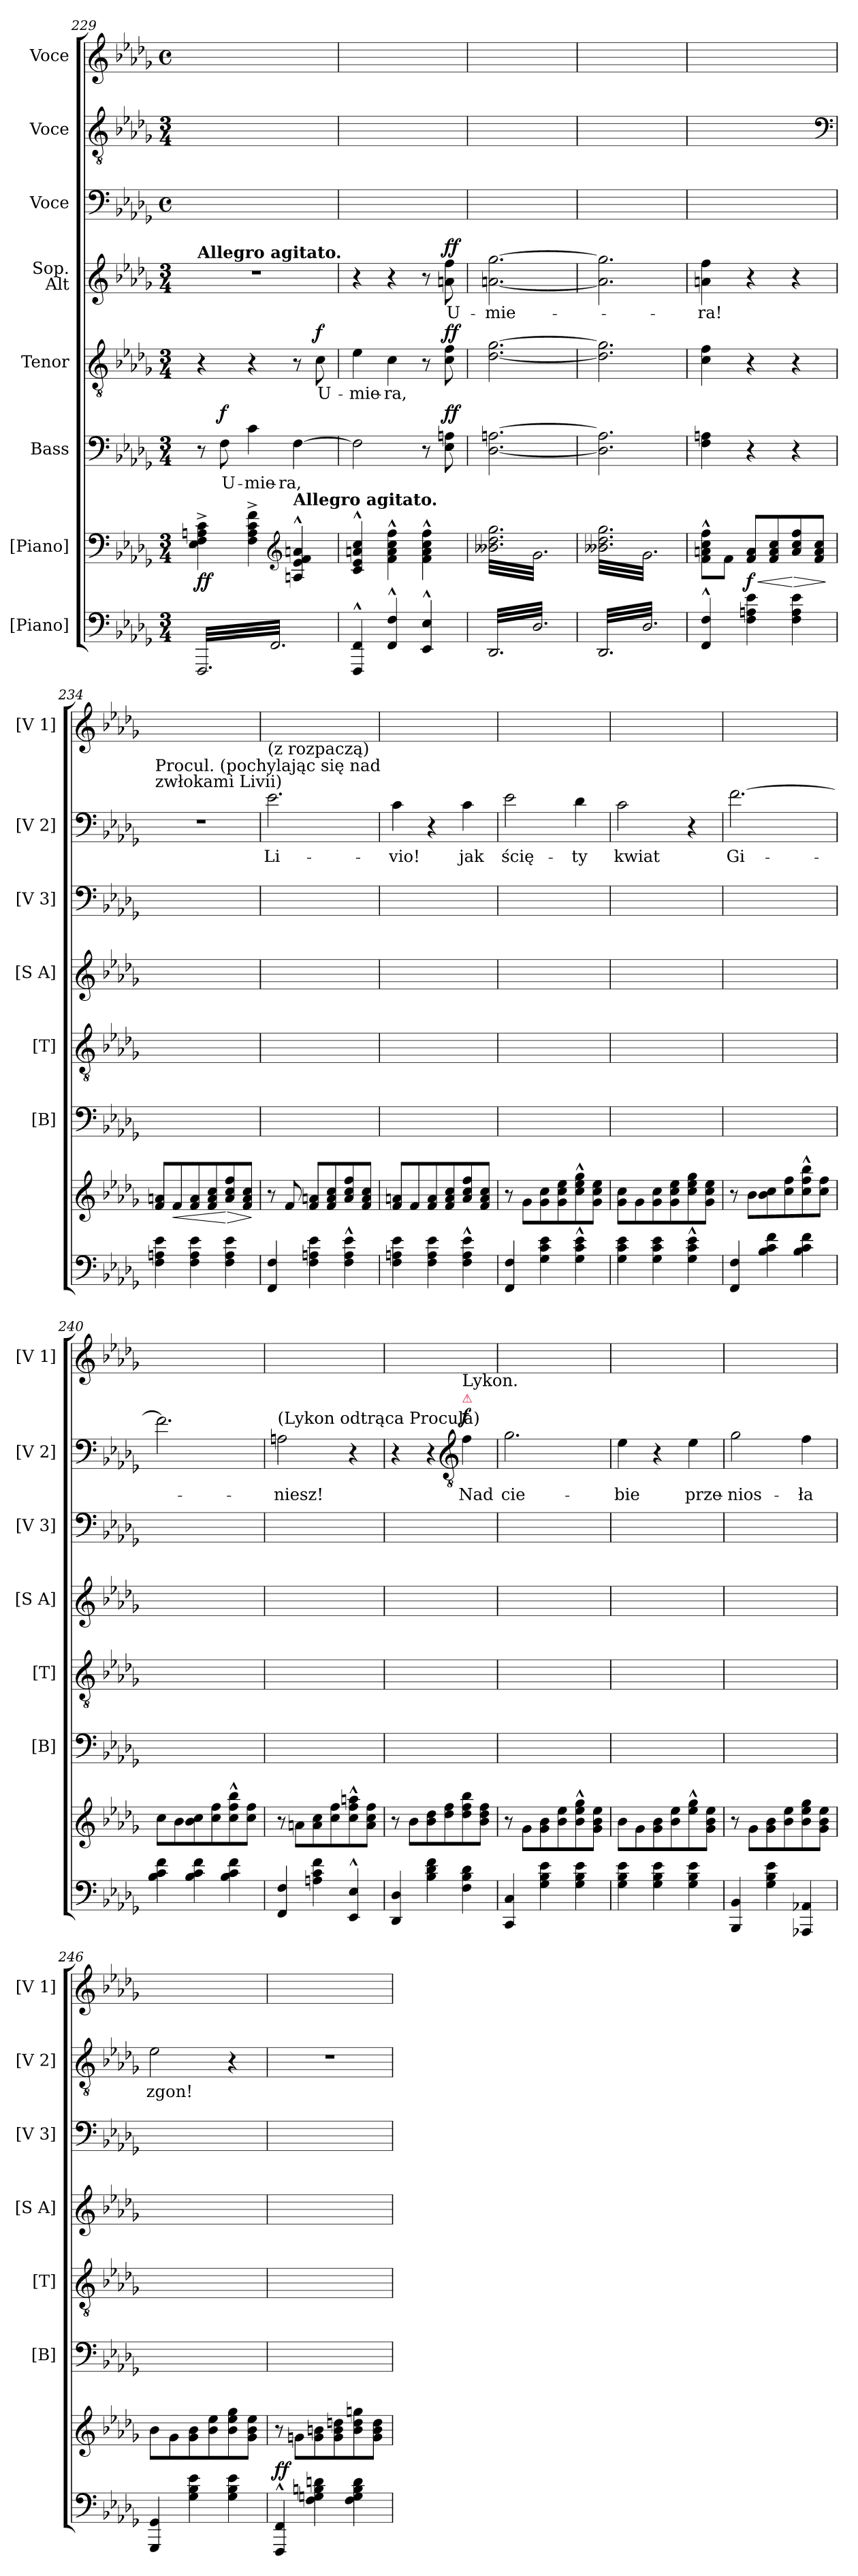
**kern	**kern	**dynam	**kern	**text	**dynam	**kern	**text	**dynam	**kern	**text	**dynam	**kern	**kern	**text	**dynam	**kern
*part8	*part7	*part7	*part6	*part6	*part6	*part5	*part5	*part5	*part4	*part4	*part4	*part3	*part2	*part2	*part2	*part1
*staff8	*staff7	*staff7	*staff6	*staff6	*staff6	*staff5	*staff5	*staff5	*staff4	*staff4	*staff4	*staff3	*staff2	*staff2	*staff2	*staff1
*I"[Piano]	*I"[Piano]	*	*I"Bass	*	*	*I"Tenor	*	*	*I"Sop.\nAlt	*	*	*I"Voce	*I"Voce	*	*	*I"Voce
*	*	*	*I'[B]	*	*	*I'[T]	*	*	*I'[S A]	*	*	*I'[V 3]	*I'[V 2]	*	*	*I'[V 1]
*clefF4	*clefF4	*	*clefF4	*	*	*clefGv2	*	*	*clefG2	*	*	*clefF4	*clefGv2	*	*	*clefG2
*k[b-e-a-d-g-]	*k[b-e-a-d-g-]	*	*k[b-e-a-d-g-]	*	*	*k[b-e-a-d-g-]	*	*	*k[b-e-a-d-g-]	*	*	*k[b-e-a-d-g-]	*k[b-e-a-d-g-]	*	*	*k[b-e-a-d-g-]
*M3/4	*M3/4	*	*M3/4	*	*	*M3/4	*	*	*M3/4	*	*	*M4/4	*M3/4	*	*	*M4/4
*	*	*	*	*	*	*	*	*	*	*	*	*met(c)	*	*	*	*met(c)
=229	=229	=229	=229	=229	=229	=229	=229	=229	=229	=229	=229	=229	=229	=229	=229	=229
!	!	!	!	!	!	!	!	!	!LO:TX:a:B:t=Allegro agitato.	!	!	!	!	!	!	!
*tremolo	*	*	*	*	*	*	*	*	*	*	*	*	*	*	*	*
32FFF/LLL	4E-^\ 4F^\ 4An^\ 4c^\	ff	8r	.	.	4r	.	.	2.r	.	.	2.ryy	2.ryy	.	.	2.r
32FF/	.	.	.	.	.	.	.	.	.	.	.	.	.	.	.	.
32FFF/	.	.	.	.	.	.	.	.	.	.	.	.	.	.	.	.
32FF/	.	.	.	.	.	.	.	.	.	.	.	.	.	.	.	.
!	!	!	!	!	!LO:DY:a	!	!	!	!	!	!	!	!	!	!	!
32FFF/	.	.	8F\	U-	f	.	.	.	.	.	.	.	.	.	.	.
32FF/	.	.	.	.	.	.	.	.	.	.	.	.	.	.	.	.
32FFF/	.	.	.	.	.	.	.	.	.	.	.	.	.	.	.	.
32FF/	.	.	.	.	.	.	.	.	.	.	.	.	.	.	.	.
32FFF/	4F^\ 4A^\ 4c^\ 4f^\	.	4c\	-mie-	.	4r	.	.	.	.	.	.	.	.	.	.
32FF/	.	.	.	.	.	.	.	.	.	.	.	.	.	.	.	.
32FFF/	.	.	.	.	.	.	.	.	.	.	.	.	.	.	.	.
32FF/	.	.	.	.	.	.	.	.	.	.	.	.	.	.	.	.
32FFF/	.	.	.	.	.	.	.	.	.	.	.	.	.	.	.	.
32FF/	.	.	.	.	.	.	.	.	.	.	.	.	.	.	.	.
32FFF/	.	.	.	.	.	.	.	.	.	.	.	.	.	.	.	.
32FF/	.	.	.	.	.	.	.	.	.	.	.	.	.	.	.	.
*	*clefG2	*	*	*	*	*	*	*	*	*	*	*	*	*	*	*
!	!LO:TX:a:B:t=Allegro agitato.	!	!	!	!	!	!	!	!	!	!	!	!	!	!	!
32FFF/	4An^^/ 4e-^^/ 4f^^/ 4an^^/	.	[4F\	-ra,	.	8r	.	.	.	.	.	.	.	.	.	.
32FF/	.	.	.	.	.	.	.	.	.	.	.	.	.	.	.	.
32FFF/	.	.	.	.	.	.	.	.	.	.	.	.	.	.	.	.
32FF/	.	.	.	.	.	.	.	.	.	.	.	.	.	.	.	.
!	!	!	!	!	!	!	!	!LO:DY:a	!	!	!	!	!	!	!	!
32FFF/	.	.	.	.	.	8c\	U-	f	.	.	.	.	.	.	.	.
32FF/	.	.	.	.	.	.	.	.	.	.	.	.	.	.	.	.
32FFF/	.	.	.	.	.	.	.	.	.	.	.	.	.	.	.	.
32FF/JJJ	.	.	.	.	.	.	.	.	.	.	.	.	.	.	.	.
*Xtremolo	*	*	*	*	*	*	*	*	*	*	*	*	*	*	*	*
=230	=230	=230	=230	=230	=230	=230	=230	=230	=230	=230	=230	=230	=230	=230	=230	=230
4FFF^^/ 4FF^^/	4c^^/ 4e-^^/ 4an^^/ 4cc^^/	.	2F\]	.	.	4e-\	-mie-	.	4r	.	.	2.ryy	2.ryy	.	.	2.r
.	.	.	.	.	.	.	.	.	.	.	.	.	.	.	.	.
.	.	.	.	.	.	.	.	.	.	.	.	.	.	.	.	.
.	.	.	.	.	.	.	.	.	.	.	.	.	.	.	.	.
.	.	.	.	.	.	.	.	.	.	.	.	.	.	.	.	.
.	.	.	.	.	.	.	.	.	.	.	.	.	.	.	.	.
.	.	.	.	.	.	.	.	.	.	.	.	.	.	.	.	.
.	.	.	.	.	.	.	.	.	.	.	.	.	.	.	.	.
4FF^^/ 4F^^/	4f^^\ 4a^^\ 4cc^^\ 4ff^^\	.	.	.	.	4c\	-ra,	.	4r	.	.	.	.	.	.	.
.	.	.	.	.	.	.	.	.	.	.	.	.	.	.	.	.
.	.	.	.	.	.	.	.	.	.	.	.	.	.	.	.	.
.	.	.	.	.	.	.	.	.	.	.	.	.	.	.	.	.
4EE-^^/ 4E-^^/	4f^^\ 4a^^\ 4cc^^\ 4ff^^\	.	8r	.	.	8r	.	.	8r	.	.	.	.	.	.	.
!	!	!	!	!	!LO:DY:a	!	!	!LO:DY:a	!	!	!LO:DY:a	!	!	!	!	!
.	.	.	8E-\ 8An\	.	ff	8c\ 8f\	.	ff	8an\ 8ff\	U-	ff	.	.	.	.	.
=231	=231	=231	=231	=231	=231	=231	=231	=231	=231	=231	=231	=231	=231	=231	=231	=231
*tremolo	*	*	*	*	*	*	*	*	*	*	*	*	*	*	*	*
*	*tremolo	*	*	*	*	*	*	*	*	*	*	*	*	*	*	*
32DD-/LLL	32b--X\ 32dd-\ 32gg-\LLL	.	[2.D-\ [2.An\	.	.	[2.d-\ [2.g-\	.	.	[2.an\ [2.gg-\	-mie-	.	2.ryy	2.ryy	.	.	2.r
32D-/	32g-\	.	.	.	.	.	.	.	.	.	.	.	.	.	.	.
32DD-/	32b--X\ 32dd-\ 32gg-\	.	.	.	.	.	.	.	.	.	.	.	.	.	.	.
32D-/	32g-\	.	.	.	.	.	.	.	.	.	.	.	.	.	.	.
32DD-/	32b--X\ 32dd-\ 32gg-\	.	.	.	.	.	.	.	.	.	.	.	.	.	.	.
32D-/	32g-\	.	.	.	.	.	.	.	.	.	.	.	.	.	.	.
32DD-/	32b--X\ 32dd-\ 32gg-\	.	.	.	.	.	.	.	.	.	.	.	.	.	.	.
32D-/	32g-\	.	.	.	.	.	.	.	.	.	.	.	.	.	.	.
32DD-/	32b--X\ 32dd-\ 32gg-\	.	.	.	.	.	.	.	.	.	.	.	.	.	.	.
32D-/	32g-\	.	.	.	.	.	.	.	.	.	.	.	.	.	.	.
32DD-/	32b--X\ 32dd-\ 32gg-\	.	.	.	.	.	.	.	.	.	.	.	.	.	.	.
32D-/	32g-\	.	.	.	.	.	.	.	.	.	.	.	.	.	.	.
32DD-/	32b--X\ 32dd-\ 32gg-\	.	.	.	.	.	.	.	.	.	.	.	.	.	.	.
32D-/	32g-\	.	.	.	.	.	.	.	.	.	.	.	.	.	.	.
32DD-/	32b--X\ 32dd-\ 32gg-\	.	.	.	.	.	.	.	.	.	.	.	.	.	.	.
32D-/	32g-\	.	.	.	.	.	.	.	.	.	.	.	.	.	.	.
32DD-/	32b--X\ 32dd-\ 32gg-\	.	.	.	.	.	.	.	.	.	.	.	.	.	.	.
32D-/	32g-\	.	.	.	.	.	.	.	.	.	.	.	.	.	.	.
32DD-/	32b--X\ 32dd-\ 32gg-\	.	.	.	.	.	.	.	.	.	.	.	.	.	.	.
32D-/	32g-\	.	.	.	.	.	.	.	.	.	.	.	.	.	.	.
32DD-/	32b--X\ 32dd-\ 32gg-\	.	.	.	.	.	.	.	.	.	.	.	.	.	.	.
32D-/	32g-\	.	.	.	.	.	.	.	.	.	.	.	.	.	.	.
32DD-/	32b--X\ 32dd-\ 32gg-\	.	.	.	.	.	.	.	.	.	.	.	.	.	.	.
32D-/JJJ	32g-\JJJ	.	.	.	.	.	.	.	.	.	.	.	.	.	.	.
=232	=232	=232	=232	=232	=232	=232	=232	=232	=232	=232	=232	=232	=232	=232	=232	=232
32DD-/LLL	32b--X\ 32dd-\ 32gg-\LLL	.	2.D-]\ 2.A]\	.	.	2.d-]\ 2.g-]\	.	.	2.a]\ 2.gg-]\	.	.	2.ryy	2.ryy	.	.	2.r
32D-/	32g-\	.	.	.	.	.	.	.	.	.	.	.	.	.	.	.
32DD-/	32b--X\ 32dd-\ 32gg-\	.	.	.	.	.	.	.	.	.	.	.	.	.	.	.
32D-/	32g-\	.	.	.	.	.	.	.	.	.	.	.	.	.	.	.
32DD-/	32b--X\ 32dd-\ 32gg-\	.	.	.	.	.	.	.	.	.	.	.	.	.	.	.
32D-/	32g-\	.	.	.	.	.	.	.	.	.	.	.	.	.	.	.
32DD-/	32b--X\ 32dd-\ 32gg-\	.	.	.	.	.	.	.	.	.	.	.	.	.	.	.
32D-/	32g-\	.	.	.	.	.	.	.	.	.	.	.	.	.	.	.
32DD-/	32b--X\ 32dd-\ 32gg-\	.	.	.	.	.	.	.	.	.	.	.	.	.	.	.
32D-/	32g-\	.	.	.	.	.	.	.	.	.	.	.	.	.	.	.
32DD-/	32b--X\ 32dd-\ 32gg-\	.	.	.	.	.	.	.	.	.	.	.	.	.	.	.
32D-/	32g-\	.	.	.	.	.	.	.	.	.	.	.	.	.	.	.
32DD-/	32b--X\ 32dd-\ 32gg-\	.	.	.	.	.	.	.	.	.	.	.	.	.	.	.
32D-/	32g-\	.	.	.	.	.	.	.	.	.	.	.	.	.	.	.
32DD-/	32b--X\ 32dd-\ 32gg-\	.	.	.	.	.	.	.	.	.	.	.	.	.	.	.
32D-/	32g-\	.	.	.	.	.	.	.	.	.	.	.	.	.	.	.
32DD-/	32b--X\ 32dd-\ 32gg-\	.	.	.	.	.	.	.	.	.	.	.	.	.	.	.
32D-/	32g-\	.	.	.	.	.	.	.	.	.	.	.	.	.	.	.
32DD-/	32b--X\ 32dd-\ 32gg-\	.	.	.	.	.	.	.	.	.	.	.	.	.	.	.
32D-/	32g-\	.	.	.	.	.	.	.	.	.	.	.	.	.	.	.
32DD-/	32b--X\ 32dd-\ 32gg-\	.	.	.	.	.	.	.	.	.	.	.	.	.	.	.
32D-/	32g-\	.	.	.	.	.	.	.	.	.	.	.	.	.	.	.
32DD-/	32b--X\ 32dd-\ 32gg-\	.	.	.	.	.	.	.	.	.	.	.	.	.	.	.
32D-/JJJ	32g-\JJJ	.	.	.	.	.	.	.	.	.	.	.	.	.	.	.
*	*Xtremolo	*	*	*	*	*	*	*	*	*	*	*	*	*	*	*
*Xtremolo	*	*	*	*	*	*	*	*	*	*	*	*	*	*	*	*
=233	=233	=233	=233	=233	=233	=233	=233	=233	=233	=233	=233	=233	=233	=233	=233	=233
4FF^^/ 4F^^/	8f^^\ 8an^^\ 8cc^^\ 8ff^^\L	.	4F\ 4An\	.	.	4c\ 4f\	.	.	4an\ 4ff\	-ra!	.	2.ryy	2.ryy	.	.	2.r
.	.	.	.	.	.	.	.	.	.	.	.	.	.	.	.	.
.	.	.	.	.	.	.	.	.	.	.	.	.	.	.	.	.
.	.	.	.	.	.	.	.	.	.	.	.	.	.	.	.	.
.	8f\J	.	.	.	.	.	.	.	.	.	.	.	.	.	.	.
.	.	.	.	.	.	.	.	.	.	.	.	.	.	.	.	.
.	.	.	.	.	.	.	.	.	.	.	.	.	.	.	.	.
.	.	.	.	.	.	.	.	.	.	.	.	.	.	.	.	.
!	!	!LO:HP:b	!	!	!	!	!	!	!	!	!	!	!	!	!	!
4F\ 4An\ 4e-\	8f/ 8a/L	< f	4r	.	.	4r	.	.	4r	.	.	.	.	.	.	.
.	.	.	.	.	.	.	.	.	.	.	.	.	.	.	.	.
.	.	.	.	.	.	.	.	.	.	.	.	.	.	.	.	.
.	.	.	.	.	.	.	.	.	.	.	.	.	.	.	.	.
.	8f/ 8a/ 8cc/	.	.	.	.	.	.	.	.	.	.	.	.	.	.	.
!	!	!LO:HP:n=1:b	!	!	!	!	!	!	!	!	!	!	!	!	!	!
4F\ 4A\ 4e-\	8a/ 8cc/ 8ff/	[ >	4r	.	.	4r	.	.	4r	.	.	.	.	.	.	.
.	8f/ 8a/ 8cc/J	.	.	.	.	.	.	.	.	.	.	.	.	.	.	.
*	*	*	*	*	*	*	*	*	*	*	*	*	*clefF4	*	*	*
.	.	]	.	.	.	.	.	.	.	.	.	.	.	.	.	.
=234	=234	=234	=234	=234	=234	=234	=234	=234	=234	=234	=234	=234	=234	=234	=234	=234
!	!	!	!	!	!	!	!	!	!	!	!	!	!LO:TX:a:t=Procul.&nbsp;(pochylając się nad\nzwłokami Livii)	!	!	!
4F\ 4An\ 4e-\	8f/ 8an/L	.	2.ryy	.	.	2.ryy	.	.	2.ryy	.	.	2.ryy	2.r	.	.	2.ryy
!	!	!LO:HP:b	!	!	!	!	!	!	!	!	!	!	!	!	!	!
.	8f/	<	.	.	.	.	.	.	.	.	.	.	.	.	.	.
4F\ 4A\ 4e-\	8f/ 8a/	.	.	.	.	.	.	.	.	.	.	.	.	.	.	.
.	8f/ 8a/ 8cc/	.	.	.	.	.	.	.	.	.	.	.	.	.	.	.
!	!	!LO:HP:n=1:b	!	!	!	!	!	!	!	!	!	!	!	!	!	!
4F\ 4A\ 4e-\	8a/ 8cc/ 8ff/	[ >	.	.	.	.	.	.	.	.	.	.	.	.	.	.
.	8f/ 8a/ 8cc/J	.	.	.	.	.	.	.	.	.	.	.	.	.	.	.
.	.	]	.	.	.	.	.	.	.	.	.	.	.	.	.	.
=235	=235	=235	=235	=235	=235	=235	=235	=235	=235	=235	=235	=235	=235	=235	=235	=235
!	!	!	!	!	!	!	!	!	!	!	!	!	!LO:TX:a:t=(z rozpaczą)	!	!	!
4FF/ 4F/	8r	.	2.ryy	.	.	2.ryy	.	.	2.ryy	.	.	2.ryy	2.e-\	Li-	.	2.ryy
.	8f/	.	.	.	.	.	.	.	.	.	.	.	.	.	.	.
4F\ 4An\ 4e-\	8f/ 8an/L	.	.	.	.	.	.	.	.	.	.	.	.	.	.	.
.	8f/ 8a/ 8cc/	.	.	.	.	.	.	.	.	.	.	.	.	.	.	.
4F^^\ 4A^^\ 4e-^^\	8a/ 8cc/ 8ff/	.	.	.	.	.	.	.	.	.	.	.	.	.	.	.
.	8f/ 8a/ 8cc/J	.	.	.	.	.	.	.	.	.	.	.	.	.	.	.
=236	=236	=236	=236	=236	=236	=236	=236	=236	=236	=236	=236	=236	=236	=236	=236	=236
4F\ 4An\ 4e-\	8f/ 8an/L	.	2.ryy	.	.	2.ryy	.	.	2.ryy	.	.	2.ryy	4c\	-vio!	.	2.ryy
.	8f/	.	.	.	.	.	.	.	.	.	.	.	.	.	.	.
4F\ 4A\ 4e-\	8f/ 8a/	.	.	.	.	.	.	.	.	.	.	.	4r	.	.	.
.	8f/ 8a/ 8cc/	.	.	.	.	.	.	.	.	.	.	.	.	.	.	.
4F^^\ 4A^^\ 4e-^^\	8a/ 8cc/ 8ff/	.	.	.	.	.	.	.	.	.	.	.	4c\	jak	.	.
.	8f/ 8a/ 8cc/J	.	.	.	.	.	.	.	.	.	.	.	.	.	.	.
=237	=237	=237	=237	=237	=237	=237	=237	=237	=237	=237	=237	=237	=237	=237	=237	=237
4FF/ 4F/	8r	.	2.ryy	.	.	2.ryy	.	.	2.ryy	.	.	2.ryy	2e-\	ścię-	.	2.ryy
.	8g-\L	.	.	.	.	.	.	.	.	.	.	.	.	.	.	.
4G-\ 4c\ 4e-\	8g-\ 8cc\	.	.	.	.	.	.	.	.	.	.	.	.	.	.	.
.	8g-\ 8cc\ 8ee-\	.	.	.	.	.	.	.	.	.	.	.	.	.	.	.
4G-^^\ 4c^^\ 4e-^^\	8cc^^\ 8ee-^^\ 8gg-^^\	.	.	.	.	.	.	.	.	.	.	.	4d-\	-ty	.	.
.	8g-\ 8cc\ 8ee-\J	.	.	.	.	.	.	.	.	.	.	.	.	.	.	.
=238	=238	=238	=238	=238	=238	=238	=238	=238	=238	=238	=238	=238	=238	=238	=238	=238
4G-\ 4c\ 4e-\	8g-\ 8cc\L	.	2.ryy	.	.	2.ryy	.	.	2.ryy	.	.	2.ryy	2c\	kwiat	.	2.ryy
.	8g-\	.	.	.	.	.	.	.	.	.	.	.	.	.	.	.
4G-\ 4c\ 4e-\	8g-\ 8cc\	.	.	.	.	.	.	.	.	.	.	.	.	.	.	.
.	8g-\ 8cc\ 8ee-\	.	.	.	.	.	.	.	.	.	.	.	.	.	.	.
4G-^^\ 4c^^\ 4e-^^\	8cc\ 8ee-\ 8gg-\	.	.	.	.	.	.	.	.	.	.	.	4r	.	.	.
.	8g-\ 8cc\ 8ee-\J	.	.	.	.	.	.	.	.	.	.	.	.	.	.	.
=239	=239	=239	=239	=239	=239	=239	=239	=239	=239	=239	=239	=239	=239	=239	=239	=239
4FF/ 4F/	8r	.	2.ryy	.	.	2.ryy	.	.	2.ryy	.	.	2.ryy	[2.f\	Gi-	.	2.ryy
.	8b-\L	.	.	.	.	.	.	.	.	.	.	.	.	.	.	.
4B-\ 4c\ 4f\	8b-\ 8cc\	.	.	.	.	.	.	.	.	.	.	.	.	.	.	.
.	8cc\ 8ff\	.	.	.	.	.	.	.	.	.	.	.	.	.	.	.
4B-\ 4c\ 4f\	8cc^^\ 8ff^^\ 8bb-^^\	.	.	.	.	.	.	.	.	.	.	.	.	.	.	.
.	8cc\ 8ff\J	.	.	.	.	.	.	.	.	.	.	.	.	.	.	.
=240	=240	=240	=240	=240	=240	=240	=240	=240	=240	=240	=240	=240	=240	=240	=240	=240
4B-\ 4c\ 4f\	8cc\L	.	2.ryy	.	.	2.ryy	.	.	2.ryy	.	.	2.ryy	2.f\]	.	.	2.ryy
.	8b-\	.	.	.	.	.	.	.	.	.	.	.	.	.	.	.
4B-\ 4c\ 4f\	8b-\ 8cc\	.	.	.	.	.	.	.	.	.	.	.	.	.	.	.
.	8cc\ 8ff\	.	.	.	.	.	.	.	.	.	.	.	.	.	.	.
4B-\ 4c\ 4f\	8cc^^\ 8ff^^\ 8bb-^^\	.	.	.	.	.	.	.	.	.	.	.	.	.	.	.
.	8cc\ 8ff\J	.	.	.	.	.	.	.	.	.	.	.	.	.	.	.
=241	=241	=241	=241	=241	=241	=241	=241	=241	=241	=241	=241	=241	=241	=241	=241	=241
!	!	!	!	!	!	!	!	!	!	!	!	!	!LO:TX:a:t=(Lykon odtrąca Procula)	!	!	!
4FF/ 4F/	8r	.	2.ryy	.	.	2.ryy	.	.	2.ryy	.	.	2.ryy	2An\	-niesz!	.	2.ryy
.	8an\L	.	.	.	.	.	.	.	.	.	.	.	.	.	.	.
4An\ 4c\ 4f\	8a\ 8cc\	.	.	.	.	.	.	.	.	.	.	.	.	.	.	.
.	8cc\ 8ff\	.	.	.	.	.	.	.	.	.	.	.	.	.	.	.
4EE-^^/ 4E-^^/	8cc^^\ 8ff^^\ 8aan^^\	.	.	.	.	.	.	.	.	.	.	.	4r	.	.	.
.	8a\ 8cc\ 8ff\J	.	.	.	.	.	.	.	.	.	.	.	.	.	.	.
=242	=242	=242	=242	=242	=242	=242	=242	=242	=242	=242	=242	=242	=242	=242	=242	=242
4DD-/ 4D-/	8r	.	2.ryy	.	.	2.ryy	.	.	2.ryy	.	.	2.ryy	4r	.	.	2.ryy
.	8b-\L	.	.	.	.	.	.	.	.	.	.	.	.	.	.	.
4B-\ 4d-\ 4f\	8b-\ 8dd-\	.	.	.	.	.	.	.	.	.	.	.	4r	.	.	.
.	8dd-\ 8ff\	.	.	.	.	.	.	.	.	.	.	.	.	.	.	.
*	*	*	*	*	*	*	*	*	*	*	*	*	*clefGv2	*	*	*
!	!	!	!	!	!	!	!	!	!	!	!	!	!LO:TX:a:color=crimson:t=⚠	!	!	!
!	!	!	!	!	!	!	!	!	!	!	!	!	!LO:TX:a:t=Lykon.	!	!	!
!	!	!	!	!	!	!	!	!	!	!	!	!	!	!	!LO:DY:a	!
4F\ 4B-\ 4d-\	8dd-\ 8ff\ 8bb-\	.	.	.	.	.	.	.	.	.	.	.	4f\	Nad	f	.
.	8b-\ 8dd-\ 8ff\J	.	.	.	.	.	.	.	.	.	.	.	.	.	.	.
=243	=243	=243	=243	=243	=243	=243	=243	=243	=243	=243	=243	=243	=243	=243	=243	=243
4CC/ 4C/	8r	.	2.ryy	.	.	2.ryy	.	.	2.ryy	.	.	2.ryy	2.g-\	cie-	.	2.ryy
.	8g-\L	.	.	.	.	.	.	.	.	.	.	.	.	.	.	.
4G-\ 4B-\ 4e-\	8g-\ 8b-\	.	.	.	.	.	.	.	.	.	.	.	.	.	.	.
.	8b-\ 8ee-\	.	.	.	.	.	.	.	.	.	.	.	.	.	.	.
4G-\ 4B-\ 4e-\	8b-^^\ 8ee-^^\ 8gg-^^\	.	.	.	.	.	.	.	.	.	.	.	.	.	.	.
.	8g-\ 8b-\ 8ee-\J	.	.	.	.	.	.	.	.	.	.	.	.	.	.	.
=244	=244	=244	=244	=244	=244	=244	=244	=244	=244	=244	=244	=244	=244	=244	=244	=244
4G-\ 4B-\ 4e-\	8b-\L	.	2.ryy	.	.	2.ryy	.	.	2.ryy	.	.	2.ryy	4e-\	-bie	.	2.ryy
.	8g-\	.	.	.	.	.	.	.	.	.	.	.	.	.	.	.
4G-\ 4B-\ 4e-\	8g-\ 8b-\	.	.	.	.	.	.	.	.	.	.	.	4r	.	.	.
.	8b-\ 8ee-\	.	.	.	.	.	.	.	.	.	.	.	.	.	.	.
4G-\ 4B-\ 4e-\	8ee-^^\ 8gg-^^\	.	.	.	.	.	.	.	.	.	.	.	4e-\	prze-	.	.
.	8g-\ 8b-\ 8ee-\J	.	.	.	.	.	.	.	.	.	.	.	.	.	.	.
=245	=245	=245	=245	=245	=245	=245	=245	=245	=245	=245	=245	=245	=245	=245	=245	=245
4BBB-/ 4BB-/	8r	.	2.ryy	.	.	2.ryy	.	.	2.ryy	.	.	2.ryy	2g-\	-nios-	.	2.ryy
.	8g-\L	.	.	.	.	.	.	.	.	.	.	.	.	.	.	.
4G-\ 4B-\ 4e-\	8g-\ 8b-\	.	.	.	.	.	.	.	.	.	.	.	.	.	.	.
.	8b-\ 8ee-\	.	.	.	.	.	.	.	.	.	.	.	.	.	.	.
4AAA-X/ 4AA-X/	8b-\ 8ee-\ 8gg-\	.	.	.	.	.	.	.	.	.	.	.	4f\	-ła	.	.
.	8g-\ 8b-\ 8ee-\J	.	.	.	.	.	.	.	.	.	.	.	.	.	.	.
=246	=246	=246	=246	=246	=246	=246	=246	=246	=246	=246	=246	=246	=246	=246	=246	=246
4GGG-/ 4GG-/	8b-\L	.	2.ryy	.	.	2.ryy	.	.	2.ryy	.	.	2.ryy	2e-\	zgon!	.	2.ryy
.	8g-\	.	.	.	.	.	.	.	.	.	.	.	.	.	.	.
4G-\ 4B-\ 4e-\	8g-\ 8b-\	.	.	.	.	.	.	.	.	.	.	.	.	.	.	.
.	8b-\ 8ee-\	.	.	.	.	.	.	.	.	.	.	.	.	.	.	.
4G-\ 4B-\ 4e-\	8b-\ 8ee-\ 8gg-\	.	.	.	.	.	.	.	.	.	.	.	4r	.	.	.
.	8g-\ 8b-\ 8ee-\J	.	.	.	.	.	.	.	.	.	.	.	.	.	.	.
=247	=247	=247	=247	=247	=247	=247	=247	=247	=247	=247	=247	=247	=247	=247	=247	=247
4FFF^^/ 4FF^^/	8r	ff	2.ryy	.	.	2.ryy	.	.	2.ryy	.	.	2.ryy	2.r	.	.	2.ryy
.	8gn\L	.	.	.	.	.	.	.	.	.	.	.	.	.	.	.
4F\ 4Gn\ 4Bn\ 4dn\	8g\ 8bn\	.	.	.	.	.	.	.	.	.	.	.	.	.	.	.
.	8g\ 8b\ 8ddn\	.	.	.	.	.	.	.	.	.	.	.	.	.	.	.
4F\ 4G\ 4B\ 4d\	8b\ 8dd\ 8ggn\	.	.	.	.	.	.	.	.	.	.	.	.	.	.	.
.	8g\ 8b\ 8dd\J	.	.	.	.	.	.	.	.	.	.	.	.	.	.	.
=	=	=	=	=	=	=	=	=	=	=	=	=	=	=	=	=
*-	*-	*-	*-	*-	*-	*-	*-	*-	*-	*-	*-	*-	*-	*-	*-	*-
